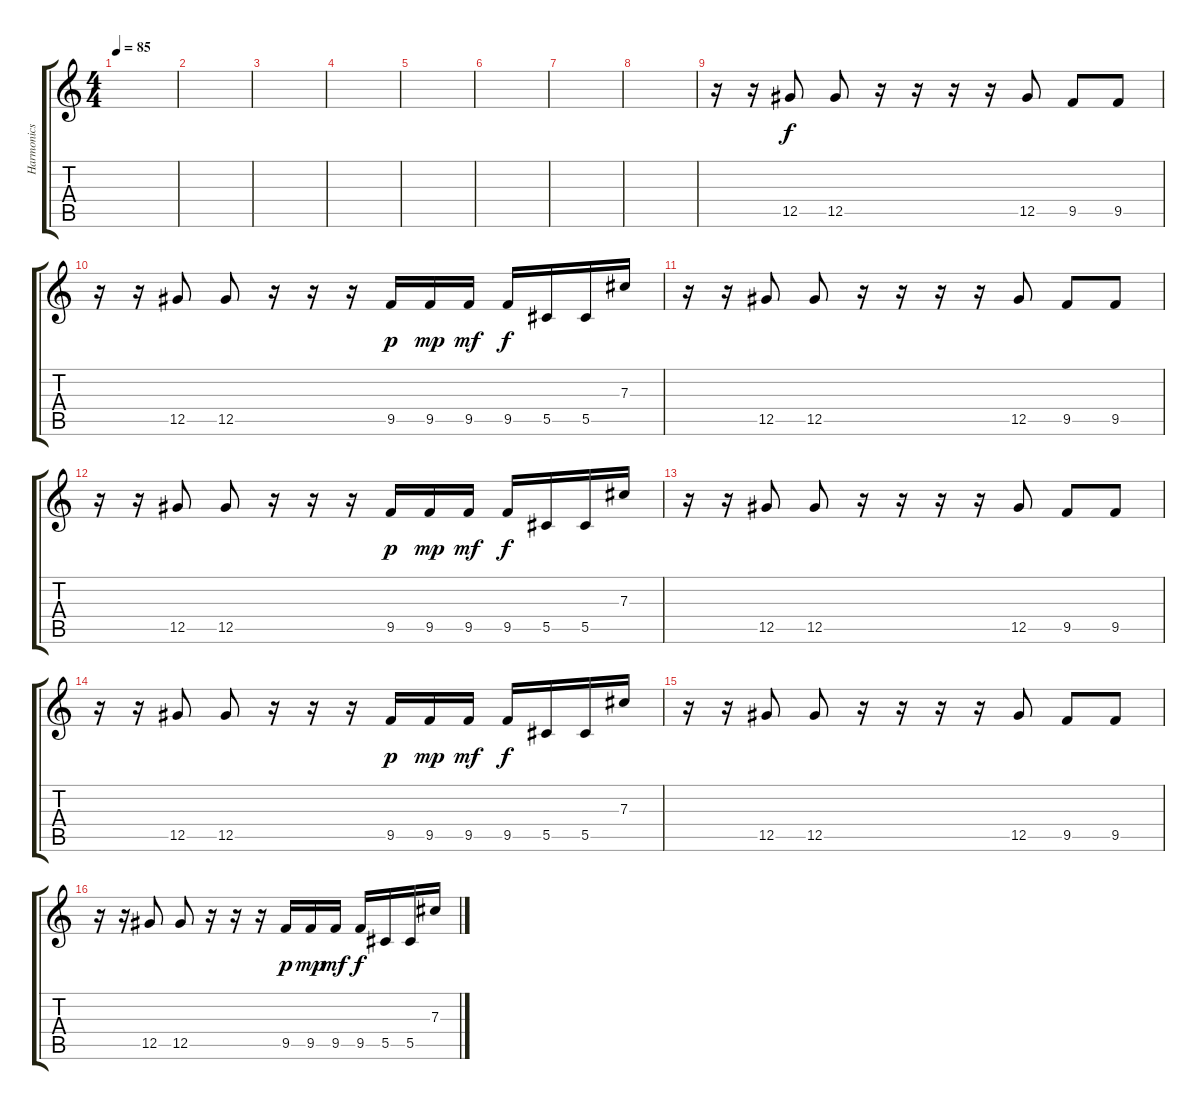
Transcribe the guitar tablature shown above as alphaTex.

\track ("Harmonics Guitar" "Harmonics ") {instrument guitarharmonics}
\staff {score tabs}
\tuning (Eb4 Bb3 Gb3 Db3 Ab2 Db2) {hide}
\ts (4 4)
\tempo 85
\clef g2
\ks c
|
|
|
|
|
|
|
|
r.16 r.16 12.5.8 12.5.8 r.16 r.16 r.16 r.16 12.5.8 9.5.8 9.5.8 |
r.16 r.16 12.5.8 12.5.8 r.16 r.16 r.16 9.5.16{dy p} 9.5.16{dy mp} 9.5.16{dy mf} 9.5.16{dy f} 5.5.16 5.5.16 7.3.16 |
r.16 r.16 12.5.8 12.5.8 r.16 r.16 r.16 r.16 12.5.8 9.5.8 9.5.8 |
r.16 r.16 12.5.8 12.5.8 r.16 r.16 r.16 9.5.16{dy p} 9.5.16{dy mp} 9.5.16{dy mf} 9.5.16{dy f} 5.5.16 5.5.16 7.3.16 |
r.16 r.16 12.5.8 12.5.8 r.16 r.16 r.16 r.16 12.5.8 9.5.8 9.5.8 |
r.16 r.16 12.5.8 12.5.8 r.16 r.16 r.16 9.5.16{dy p} 9.5.16{dy mp} 9.5.16{dy mf} 9.5.16{dy f} 5.5.16 5.5.16 7.3.16 |
r.16 r.16 12.5.8 12.5.8 r.16 r.16 r.16 r.16 12.5.8 9.5.8 9.5.8 |
r.16 r.16 12.5.8 12.5.8 r.16 r.16 r.16 9.5.16{dy p} 9.5.16{dy mp} 9.5.16{dy mf} 9.5.16{dy f} 5.5.16 5.5.16 7.3.16
